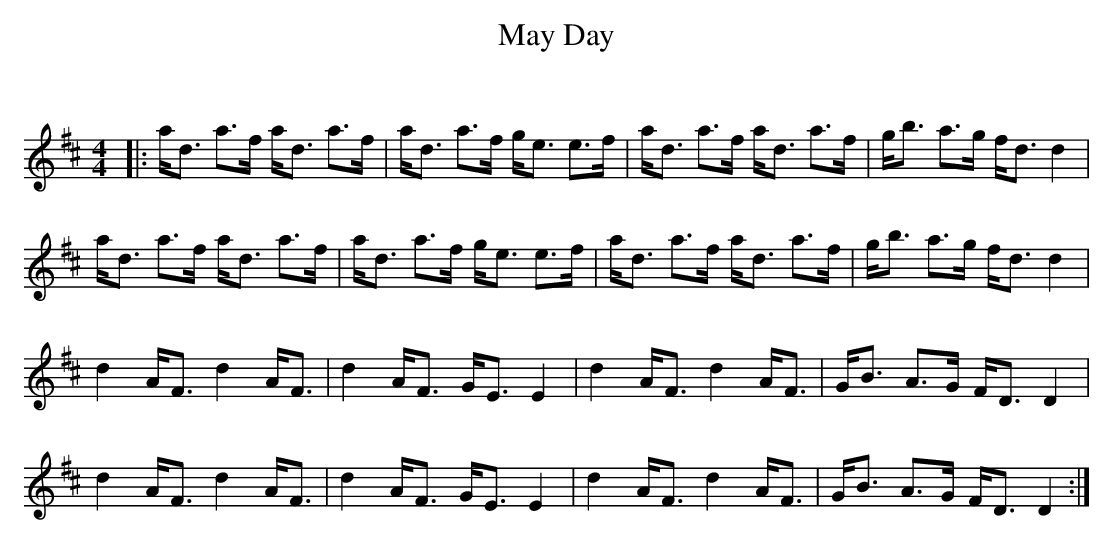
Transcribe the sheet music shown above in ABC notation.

X:1
T: May Day
C:
Q: 128
K:D
M:4/4
L:1/16
|:ad3 a3f ad3 a3f|ad3 a3f ge3 e3f|ad3 a3f ad3 a3f|gb3 a3g fd3 d4|
ad3 a3f ad3 a3f|ad3 a3f ge3 e3f|ad3 a3f ad3 a3f|gb3 a3g fd3 d4|
d4 AF3 d4 AF3|d4 AF3 GE3 E4|d4 AF3 d4 AF3|GB3 A3G FD3 D4|
d4 AF3 d4 AF3|d4 AF3 GE3 E4|d4 AF3 d4 AF3|GB3 A3G FD3 D4:|
